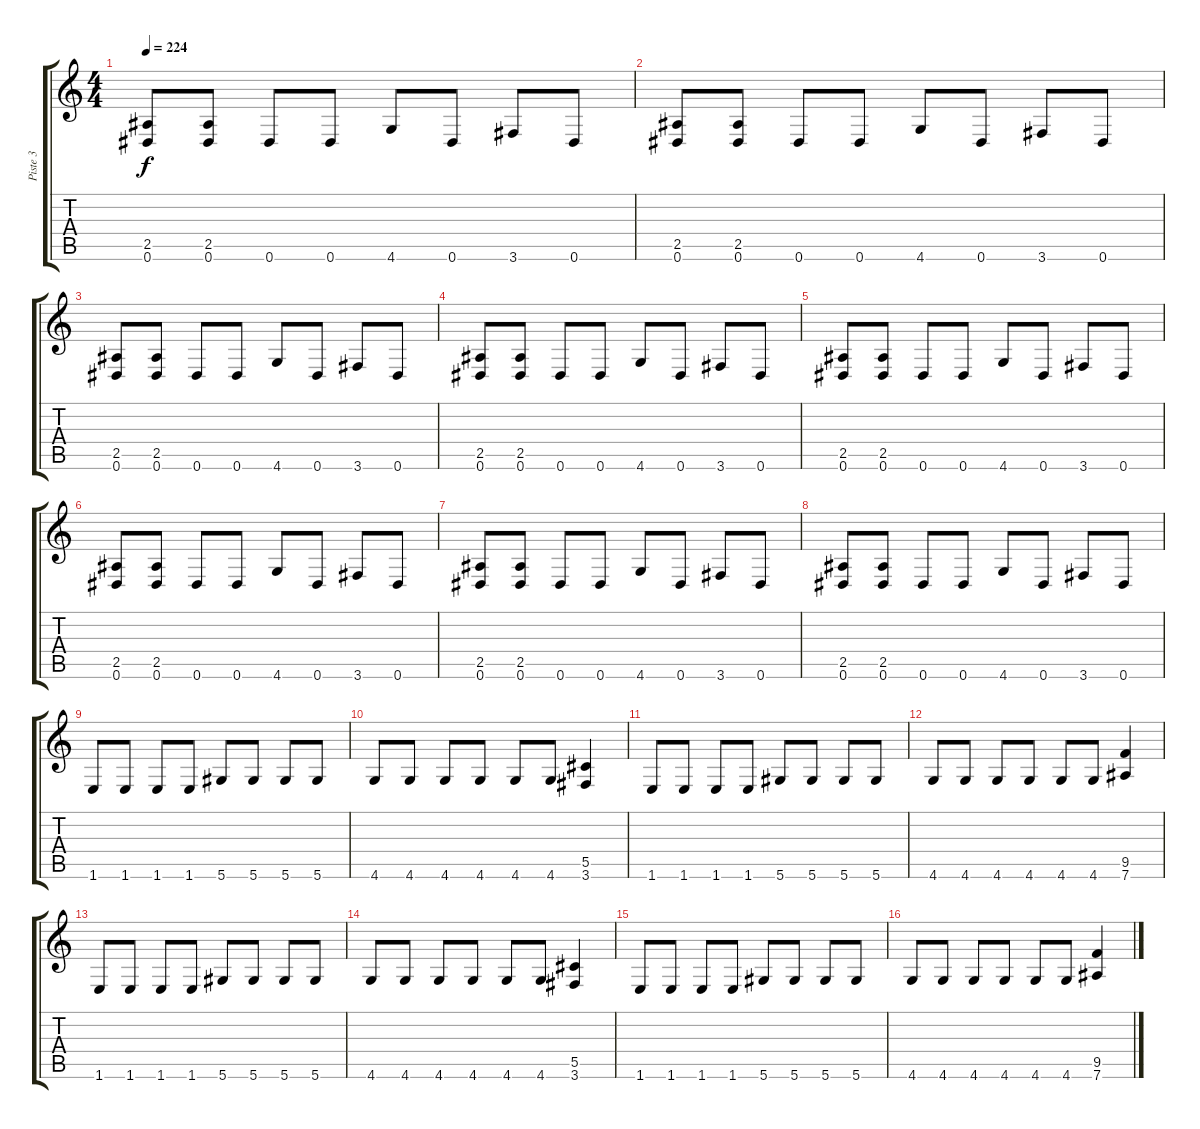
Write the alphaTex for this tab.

\track ("Piste 3" "Piste 3") {instrument distortionguitar}
\staff {score tabs}
\tuning (Eb4 Bb3 Gb3 Db3 Ab2 Eb2) {hide}
\ts (4 4)
\tempo 224
\clef g2
\ks c
(2.5 0.6).8{dy f} (2.5 0.6).8 0.6.8 0.6.8 4.6.8 0.6.8 3.6.8 0.6.8 |
(2.5 0.6).8 (2.5 0.6).8 0.6.8 0.6.8 4.6.8 0.6.8 3.6.8 0.6.8 |
(2.5 0.6).8 (2.5 0.6).8 0.6.8 0.6.8 4.6.8 0.6.8 3.6.8 0.6.8 |
(2.5 0.6).8 (2.5 0.6).8 0.6.8 0.6.8 4.6.8 0.6.8 3.6.8 0.6.8 |
(2.5 0.6).8 (2.5 0.6).8 0.6.8 0.6.8 4.6.8 0.6.8 3.6.8 0.6.8 |
(2.5 0.6).8 (2.5 0.6).8 0.6.8 0.6.8 4.6.8 0.6.8 3.6.8 0.6.8 |
(2.5 0.6).8 (2.5 0.6).8 0.6.8 0.6.8 4.6.8 0.6.8 3.6.8 0.6.8 |
(2.5 0.6).8 (2.5 0.6).8 0.6.8 0.6.8 4.6.8 0.6.8 3.6.8 0.6.8 |
1.6.8 1.6.8 1.6.8 1.6.8 5.6.8 5.6.8 5.6.8 5.6.8 |
4.6.8 4.6.8 4.6.8 4.6.8 4.6.8 4.6.8 (5.5 3.6).4 |
1.6.8 1.6.8 1.6.8 1.6.8 5.6.8 5.6.8 5.6.8 5.6.8 |
4.6.8 4.6.8 4.6.8 4.6.8 4.6.8 4.6.8 (9.5 7.6).4 |
1.6.8 1.6.8 1.6.8 1.6.8 5.6.8 5.6.8 5.6.8 5.6.8 |
4.6.8 4.6.8 4.6.8 4.6.8 4.6.8 4.6.8 (5.5 3.6).4 |
1.6.8 1.6.8 1.6.8 1.6.8 5.6.8 5.6.8 5.6.8 5.6.8 |
4.6.8 4.6.8 4.6.8 4.6.8 4.6.8 4.6.8 (9.5 7.6).4
